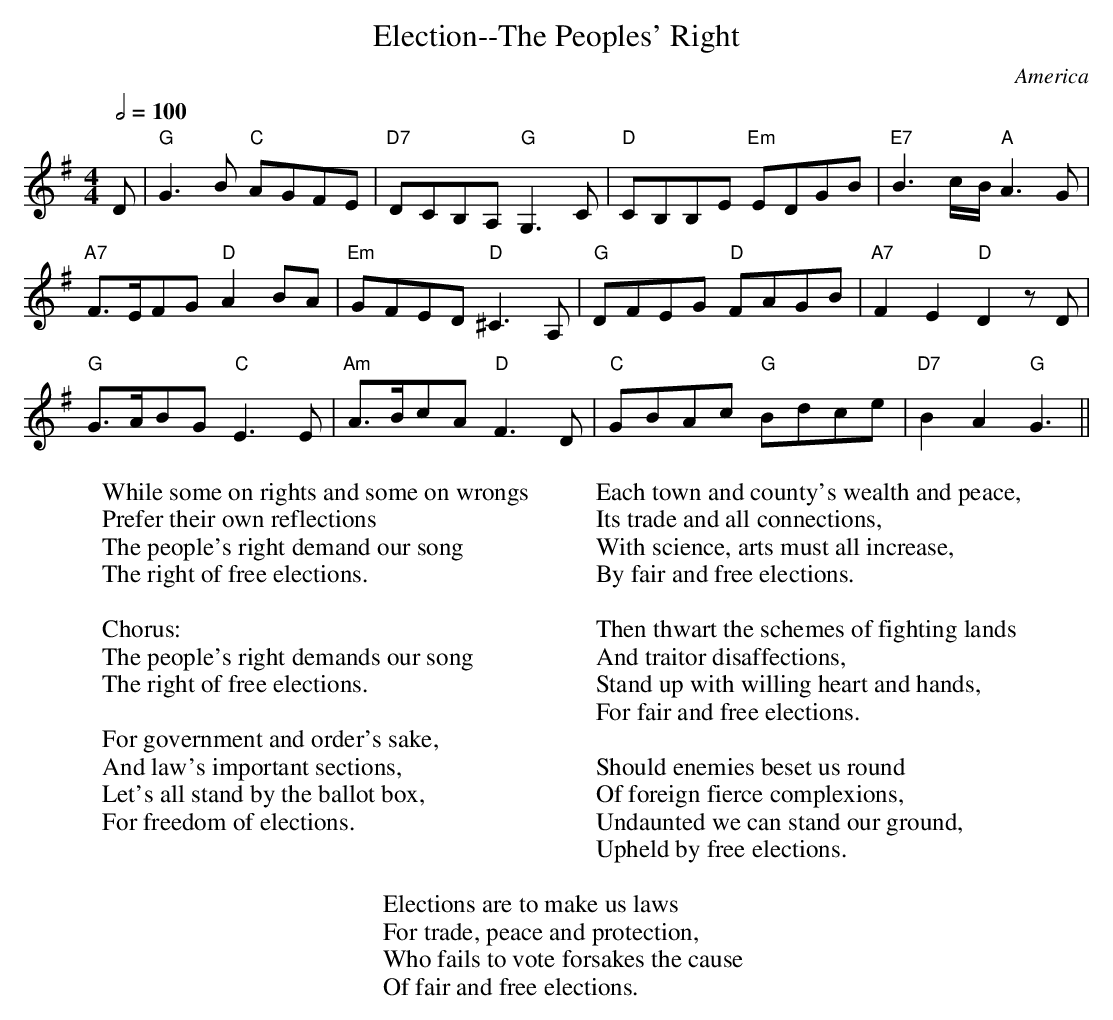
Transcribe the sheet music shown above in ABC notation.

X:1
T:Election--The Peoples' Right
O:America
M:4/4
L:1/8
Q:2/4=100
W:While some on rights and some on wrongs
W:Prefer their own reflections
W:The people's right demand our song
W:The right of free elections.
W:
W:Chorus:
W:The people's right demands our song
W:The right of free elections.
W:
W:For government and order's sake,
W:And law's important sections,
W:Let's all stand by the ballot box,
W:For freedom of elections.
W:
W:Each town and county's wealth and peace,
W:Its trade and all connections,
W:With science, arts must all increase,
W:By fair and free elections.
W:
W:Then thwart the schemes of fighting lands
W:And traitor disaffections,
W:Stand up with willing heart and hands,
W:For fair and free elections.
W:
W:Should enemies beset us round
W:Of foreign fierce complexions,
W:Undaunted we can stand our ground,
W:Upheld by free elections.
W:
W:Elections are to make us laws
W:For trade, peace and protection,
W:Who fails to vote forsakes the cause
W:Of fair and free elections.
K:G
D|"G"G3B "C"A-GF-E|"D7"D-CB,-A, "G"G,3C|"D"C-B,B,-E "Em"E-DG-B|"E7"B3-c/-B/ "A"A3G |
"A7"F3/2-E/F-G "D"A2B-A|"Em"G-FE-D "D"^C3A,|"G"D-FE-G "D"F-AG-B|"A7"F2-E2 "D"D2zD|
"G"G3/2-A/B-G "C"E3E|"Am"A3/2-B/c-A "D"F3D|"C"G-BA-c "G"B-dc-e|"D7"B2-A2 "G"G3||
